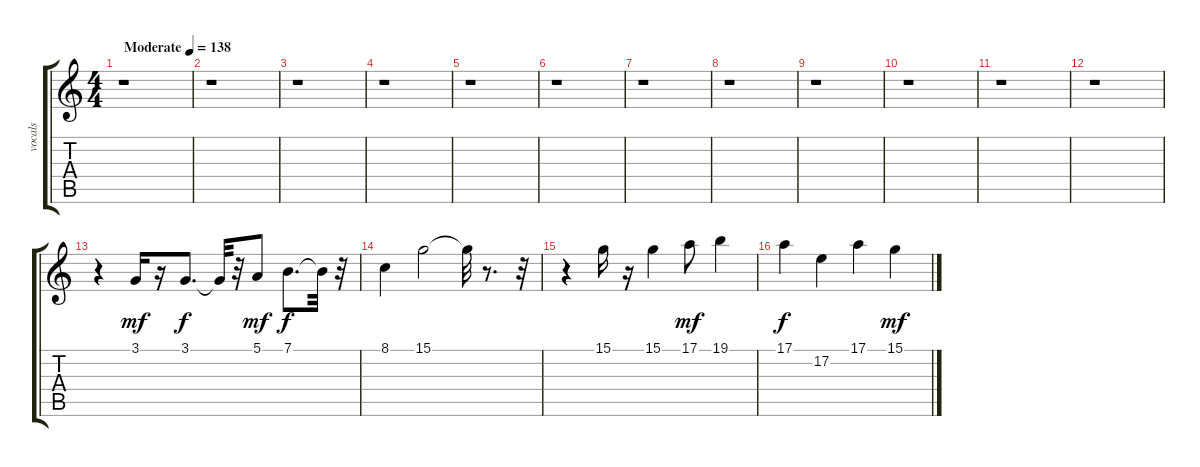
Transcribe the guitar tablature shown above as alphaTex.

\track ("vocals  " "vocals  ") {instrument oboe}
\staff {score tabs}
\tuning (E4 B3 G3 D3 A2 E2) {hide}
\ts (4 4)
\tempo (138 "Moderate")
\clef g2
\ks c
r.1{dy mf instrument oboe} |
r.1 |
r.1 |
r.1 |
r.1 |
r.1 |
r.1 |
r.1 |
r.1 |
r.1 |
r.1 |
r.1 |
r.4 3.1.16 r.16 3.1.8{d dy f} 3.1{t}.32 r.32 5.1.8{dy mf} 7.1.8{d dy f} 7.1{t}.32 r.32 |
8.1.4 15.1.2 15.1{t}.32 r.8{d} r.32 |
r.4 15.1.16 r.16 15.1.4 17.1.8{dy mf} 19.1.4 |
17.1.4{dy f} 17.2.4 17.1.4 15.1.4{dy mf}
